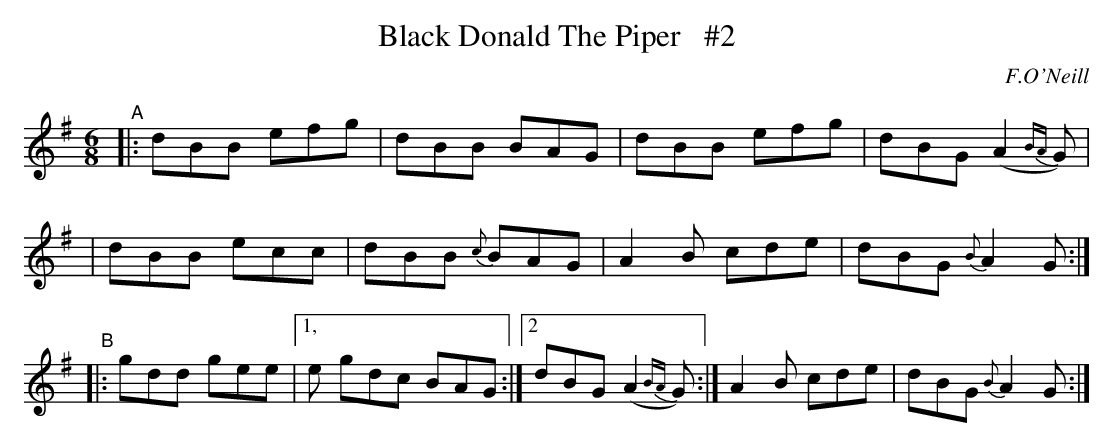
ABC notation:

X:1
T: Black Donald The Piper   #2
O: F.O'Neill
M: 6/8
L: 1/8
K: G
"^A"\
|: dBB efg | dBB BAG | dBB efg | dBG (A2 {BA}G) |
|  dBB ecc | dBB {c}BAG | A2B cde | dBG {B}A2G :|
"^B"\
|: gdd gee |1,e gdc BAG :|2 dBG (A2 {BA}G) :| A2B cde | dBG {B}A2G :|
